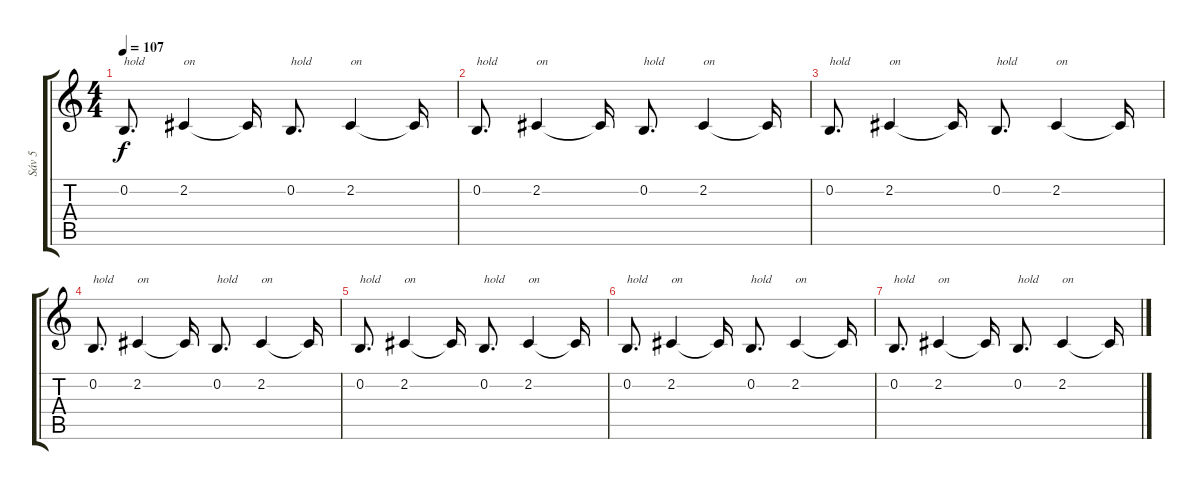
\track ("Sáv 5" "Sáv 5") {instrument lead6voice}
\staff {score tabs}
\tuning (E4 B3 G3 D3 A2 E2) {hide}
\ts (4 4)
\tempo 107
\clef g2
\ks c
0.2.8{d txt "hold" dy f} 2.2.4{txt "on"} 2.2{t}.16 0.2.8{d txt "hold"} 2.2.4{txt "on"} 2.2{t}.16 |
0.2.8{d txt "hold"} 2.2.4{txt "on"} 2.2{t}.16 0.2.8{d txt "hold"} 2.2.4{txt "on"} 2.2{t}.16 |
0.2.8{d txt "hold"} 2.2.4{txt "on"} 2.2{t}.16 0.2.8{d txt "hold"} 2.2.4{txt "on"} 2.2{t}.16 |
0.2.8{d txt "hold"} 2.2.4{txt "on"} 2.2{t}.16 0.2.8{d txt "hold"} 2.2.4{txt "on"} 2.2{t}.16 |
0.2.8{d txt "hold"} 2.2.4{txt "on"} 2.2{t}.16{volume 9} 0.2.8{d txt "hold"} 2.2.4{txt "on"} 2.2{t}.16 |
0.2.8{d txt "hold"} 2.2.4{txt "on"} 2.2{t}.16 0.2.8{d txt "hold"} 2.2.4{txt "on"} 2.2{t}.16 |
0.2.8{d txt "hold"} 2.2.4{txt "on"} 2.2{t}.16 0.2.8{d txt "hold"} 2.2.4{txt "on"} 2.2{t}.16
